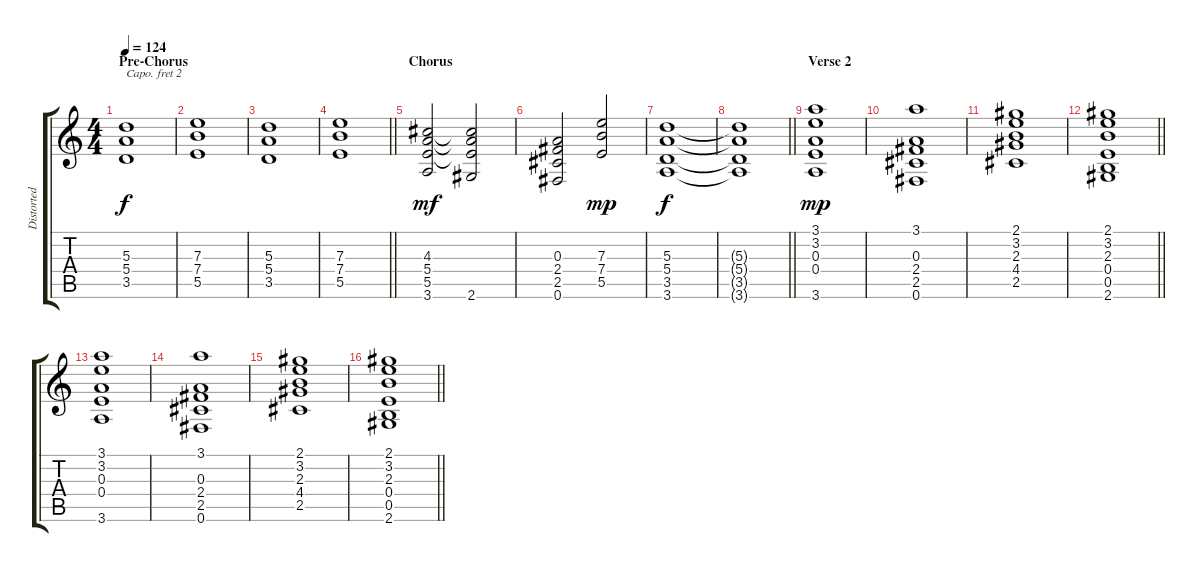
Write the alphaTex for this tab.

\track ("Distorted" "Distorted") {instrument overdrivenguitar}
\staff {score tabs}
\capo 2
\tuning (E4 B3 G3 D3 A2 E2) {hide}
\ts (4 4)
\section ("" "Pre-Chorus")
\tempo 124
\clef g2
\ks c
(5.3 5.4 3.5).1{dy f} |
(7.3 7.4 5.5).1 |
(5.3 5.4 3.5).1 |
\barLineRight lightlight
(7.3 7.4 5.5).1 |
\section ("" "Chorus")
(4.3 5.4 5.5 3.6).2{dy mf} (4.3{t} 5.4{t} 5.5{t} 2.6).2 |
(0.3 2.4 2.5 0.6).2 (7.3 7.4 5.5).2{dy mp} |
(5.3 5.4 3.5 3.6).1{dy f} |
\barLineRight lightlight
(5.3{t} 5.4{t} 3.5{t} 3.6{t}).1 |
\section ("" "Verse 2")
(3.1 3.2 0.3 0.4 3.6).1{dy mp} |
(3.1 0.3 2.4 2.5 0.6).1 |
(2.1 3.2 2.3 4.4 2.5).1 |
\barLineRight lightlight
(2.1 3.2 2.3 0.4 0.5 2.6).1 |
(3.1 3.2 0.3 0.4 3.6).1 |
(3.1 0.3 2.4 2.5 0.6).1 |
(2.1 3.2 2.3 4.4 2.5).1 |
\barLineRight lightlight
(2.1 3.2 2.3 0.4 0.5 2.6).1
